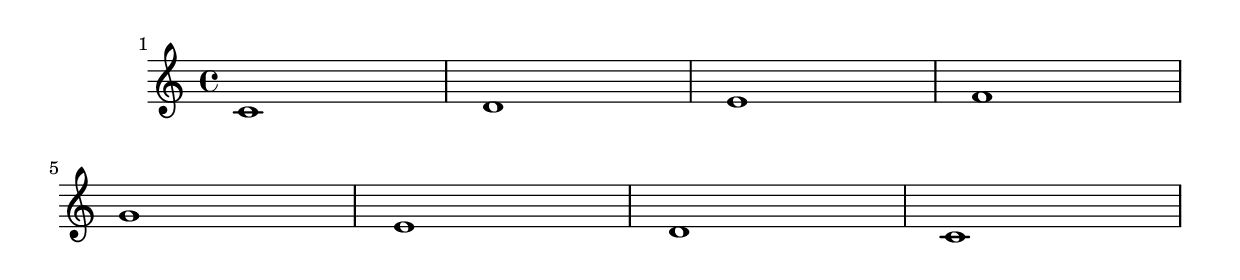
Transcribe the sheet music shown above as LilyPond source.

%% Do not edit this file; it is auto-generated from LSR http://lsr.dsi.unimi.it
%% This file is in the public domain.
\version "2.13.1"

\header {
  lsrtags = "rhythms"

%% Translation of GIT committish: 5a33019d8b4a837f564eadd4979501ff07e9dfd5
  texidoces = "

De forma predeterminada se suprime el número del primer compás de
una partitura si es menor o igual a `1'.  Al establecer el valor
de @code{barNumberVisibility} a @code{all-bar-numbers-visible}, se
puede imprimir cualquier número de compás para el primer compás y
todos los siguientes.  Observe que, para que esto funcione, se
debe insertar una líinea divisoria vacía antes de la primera nota.

"

  doctitlees = "Imprimir el número de compás en el primer compás"


%% Translation of GIT committish: 13ac9d1dfbcc297166948ee396e9ade078d2446e
  texidocde = "
Standardmäßig wird die erste Taktzahl einer Paritur nicht gesetzt,
wenn sie weniger oder gleich '1' ist.  Indem man @code{barNumberVisibility}
auf @code{all-bar-numbers-visible} setzt, kann eine beliebige
Taktzahl für den ersten und die folgenden Takte gesetzt werden.
Eine leere Taktlinie muss jedoch vor der ersten Note eingefügt
werden, damit das funktioniert.

"
  doctitlede = "Setzen der Taktnummer für den ersten Takt"

  texidoc = "
By default, the first bar number in a score is suppressed if it is less
than or equal to `1'.  By setting @code{barNumberVisibility} to
@code{all-bar-numbers-visible}, any bar number can be printed for the
first measure and all subsequent measures.  Note that an empty bar line
must be inserted before the first note for this to work.

"
  doctitle = "Printing the bar number for the first measure"
} % begin verbatim

\relative c' {
  \set Score.barNumberVisibility = #all-bar-numbers-visible
  \bar ""
  c1 d e f \break
  g1 e d c
}
